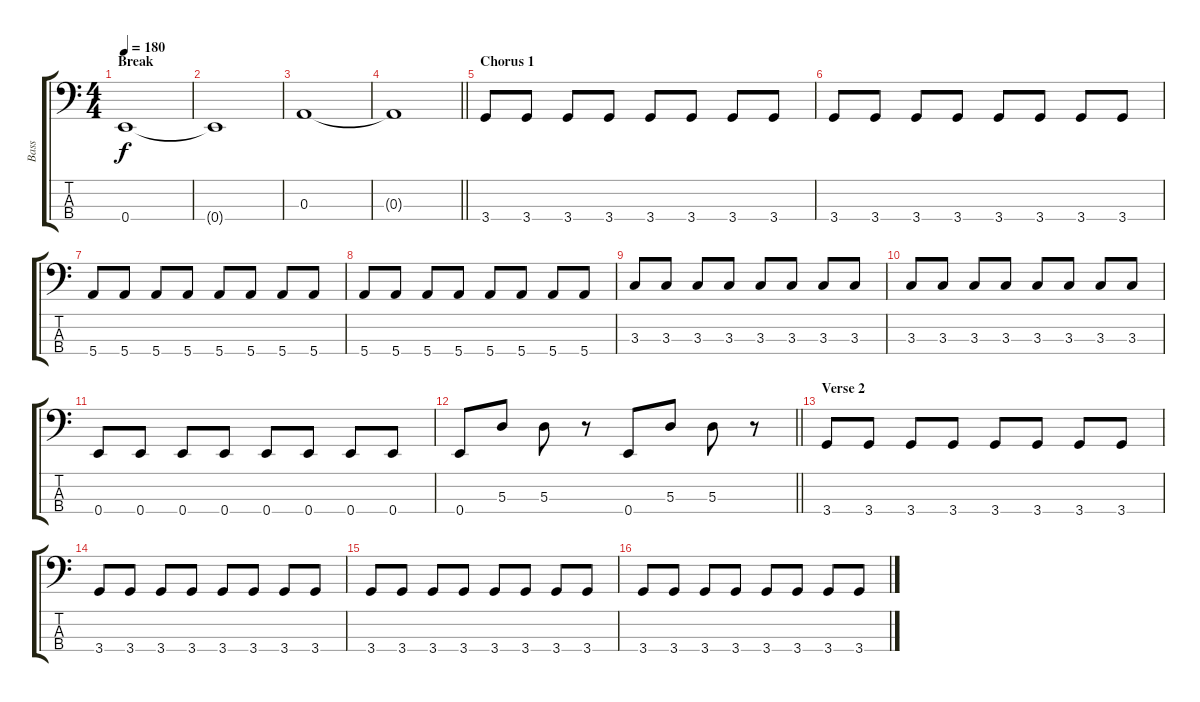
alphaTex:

\track ("Bass" "Bass") {instrument electricbasspick}
\staff {score tabs}
\tuning (G2 D2 A1 E1) {hide}
\ts (4 4)
\section ("" "Break")
\tempo 180
\clef f4
\ks c
0.4.1{dy f} |
0.4{t}.1 |
0.3.1 |
\barLineRight lightlight
0.3{t}.1 |
\section ("" "Chorus 1")
3.4.8 3.4.8 3.4.8 3.4.8 3.4.8 3.4.8 3.4.8 3.4.8 |
3.4.8 3.4.8 3.4.8 3.4.8 3.4.8 3.4.8 3.4.8 3.4.8 |
5.4.8 5.4.8 5.4.8 5.4.8 5.4.8 5.4.8 5.4.8 5.4.8 |
5.4.8 5.4.8 5.4.8 5.4.8 5.4.8 5.4.8 5.4.8 5.4.8 |
3.3.8 3.3.8 3.3.8 3.3.8 3.3.8 3.3.8 3.3.8 3.3.8 |
3.3.8 3.3.8 3.3.8 3.3.8 3.3.8 3.3.8 3.3.8 3.3.8 |
0.4.8 0.4.8 0.4.8 0.4.8 0.4.8 0.4.8 0.4.8 0.4.8 |
\barLineRight lightlight
0.4.8 5.3.8 5.3.8 r.8 0.4.8 5.3.8 5.3.8 r.8 |
\section ("" "Verse 2")
3.4.8 3.4.8 3.4.8 3.4.8 3.4.8 3.4.8 3.4.8 3.4.8 |
3.4.8 3.4.8 3.4.8 3.4.8 3.4.8 3.4.8 3.4.8 3.4.8 |
3.4.8 3.4.8 3.4.8 3.4.8 3.4.8 3.4.8 3.4.8 3.4.8 |
3.4.8 3.4.8 3.4.8 3.4.8 3.4.8 3.4.8 3.4.8 3.4.8
